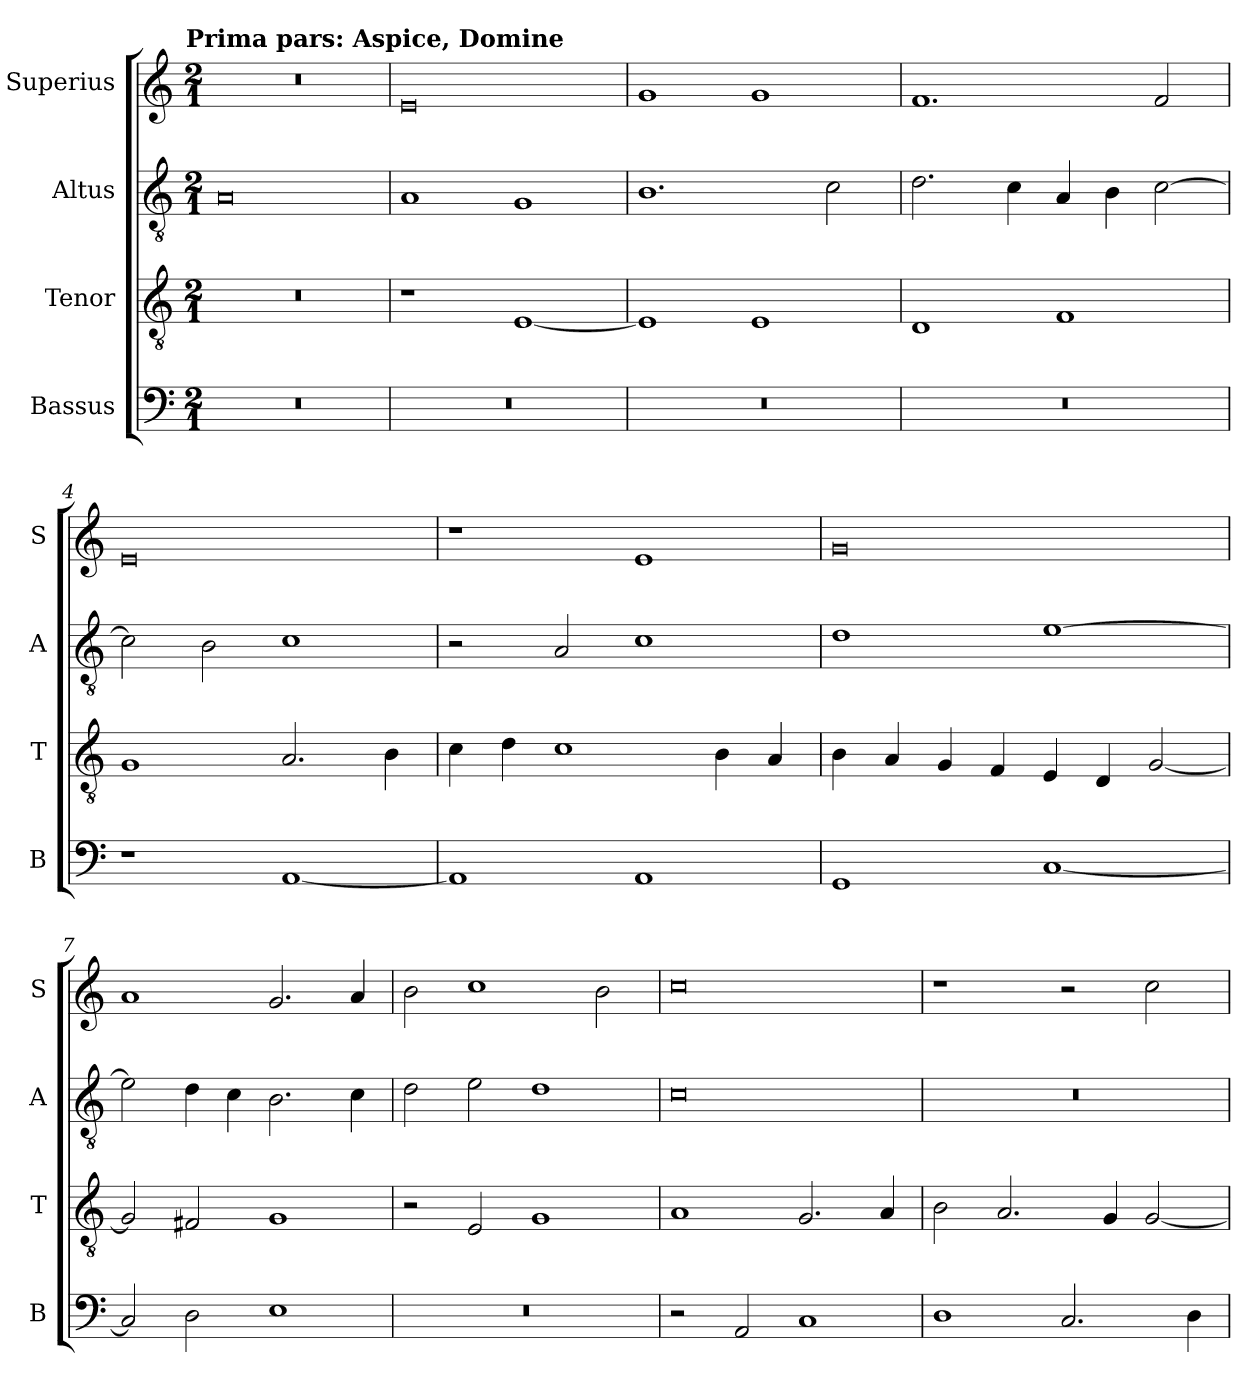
**kern	**kern	**kern	**kern
*part4	*part3	*part2	*part1
*staff4	*staff3	*staff2	*staff1
*I"Bassus	*I"Tenor	*I"Altus	*I"Superius
*I'B	*I'T	*I'A	*I'S
*clefF4	*clefGv2	*clefGv2	*clefG2
*k[]	*k[]	*k[]	*k[]
*C:	*C:	*C:	*C:
!!LO:TX:omd:t=Prima pars&colon; Aspice, Domine
*M2/1	*M2/1	*M2/1	*M2/1
=	=	=	=
0r	0r	0A	0r
=1	=1	=1	=1
0r	1r	1A	0e
.	[1E	1G	.
=2	=2	=2	=2
0r	1E]	1.B	1g
.	1E	.	1g
.	.	2c	.
=3	=3	=3	=3
0r	1D	2.d	1.f
.	.	4c	.
.	1F	4A	.
.	.	4B	.
.	.	[2c	2f
=4	=4	=4	=4
1r	1G	2c]	0e
.	.	2B	.
[1AA	2.A	1c	.
.	4B	.	.
=5	=5	=5	=5
1AA]	4c	2r	1r
.	4d	.	.
.	1c	2A	.
1AA	.	1c	1e
.	4B	.	.
.	4A	.	.
=6	=6	=6	=6
1GG	4B	1d	0g
.	4A	.	.
.	4G	.	.
.	4F	.	.
[1C	4E	[1e	.
.	4D	.	.
.	[2G	.	.
=7	=7	=7	=7
2C]	2G]	2e]	1a
2D	2F#X	4d	.
.	.	4c	.
1E	1G	2.B	2.g
.	.	4c	4a
=8	=8	=8	=8
0r	2r	2d	2b
.	2E	2e	1cc
.	1G	1d	.
.	.	.	2b
=9	=9	=9	=9
2r	1A	0c	0cc
2AA	.	.	.
1C	2.G	.	.
.	4A	.	.
=10	=10	=10	=10
1D	2B	0r	1r
.	2.A	.	.
2.C	.	.	2r
.	4G	.	.
.	[2G	.	2cc
4D	.	.	.
=	=	=	=
*-	*-	*-	*-
